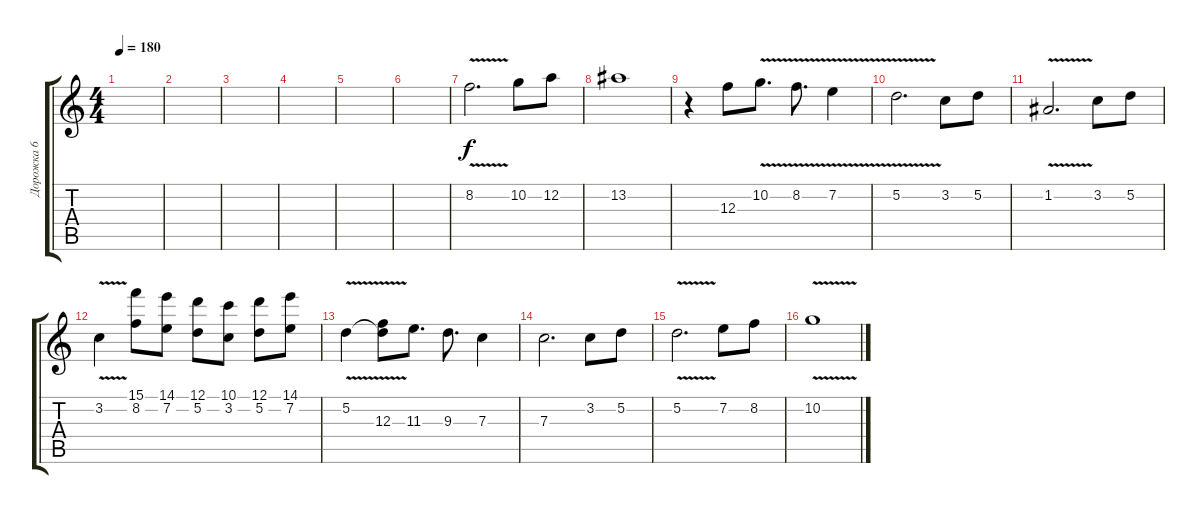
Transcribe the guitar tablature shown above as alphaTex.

\track ("Дорожка 6" "Дорожка 6") {instrument distortionguitar}
\staff {score tabs}
\tuning (D4 A3 F3 C3 G2 D2) {hide}
\ts (4 4)
\tempo 180
\clef g2
\ks c
|
|
|
|
|
|
8.2{v}.2{d} 10.2.8 12.2.8 |
13.2.1 |
r.4 12.3.8 10.2{v}.8{d} 8.2{v}.8{d} 7.2{v}.4 |
5.2{v}.2{d} 3.2.8 5.2.8 |
1.2{v}.2{d} 3.2.8 5.2.8 |
3.2{v}.4 (15.1 8.2).8 (14.1 7.2).8 (12.1 5.2).8 (10.1 3.2).8 (12.1 5.2).8 (14.1 7.2).8 |
5.2{v}.4 (5.2{t} 12.3).8 11.3.8{d} 9.3.8{d} 7.3.4 |
7.3.2{d} 3.2.8 5.2.8 |
5.2{v}.2{d} 7.2.8 8.2.8 |
10.2{v}.1
